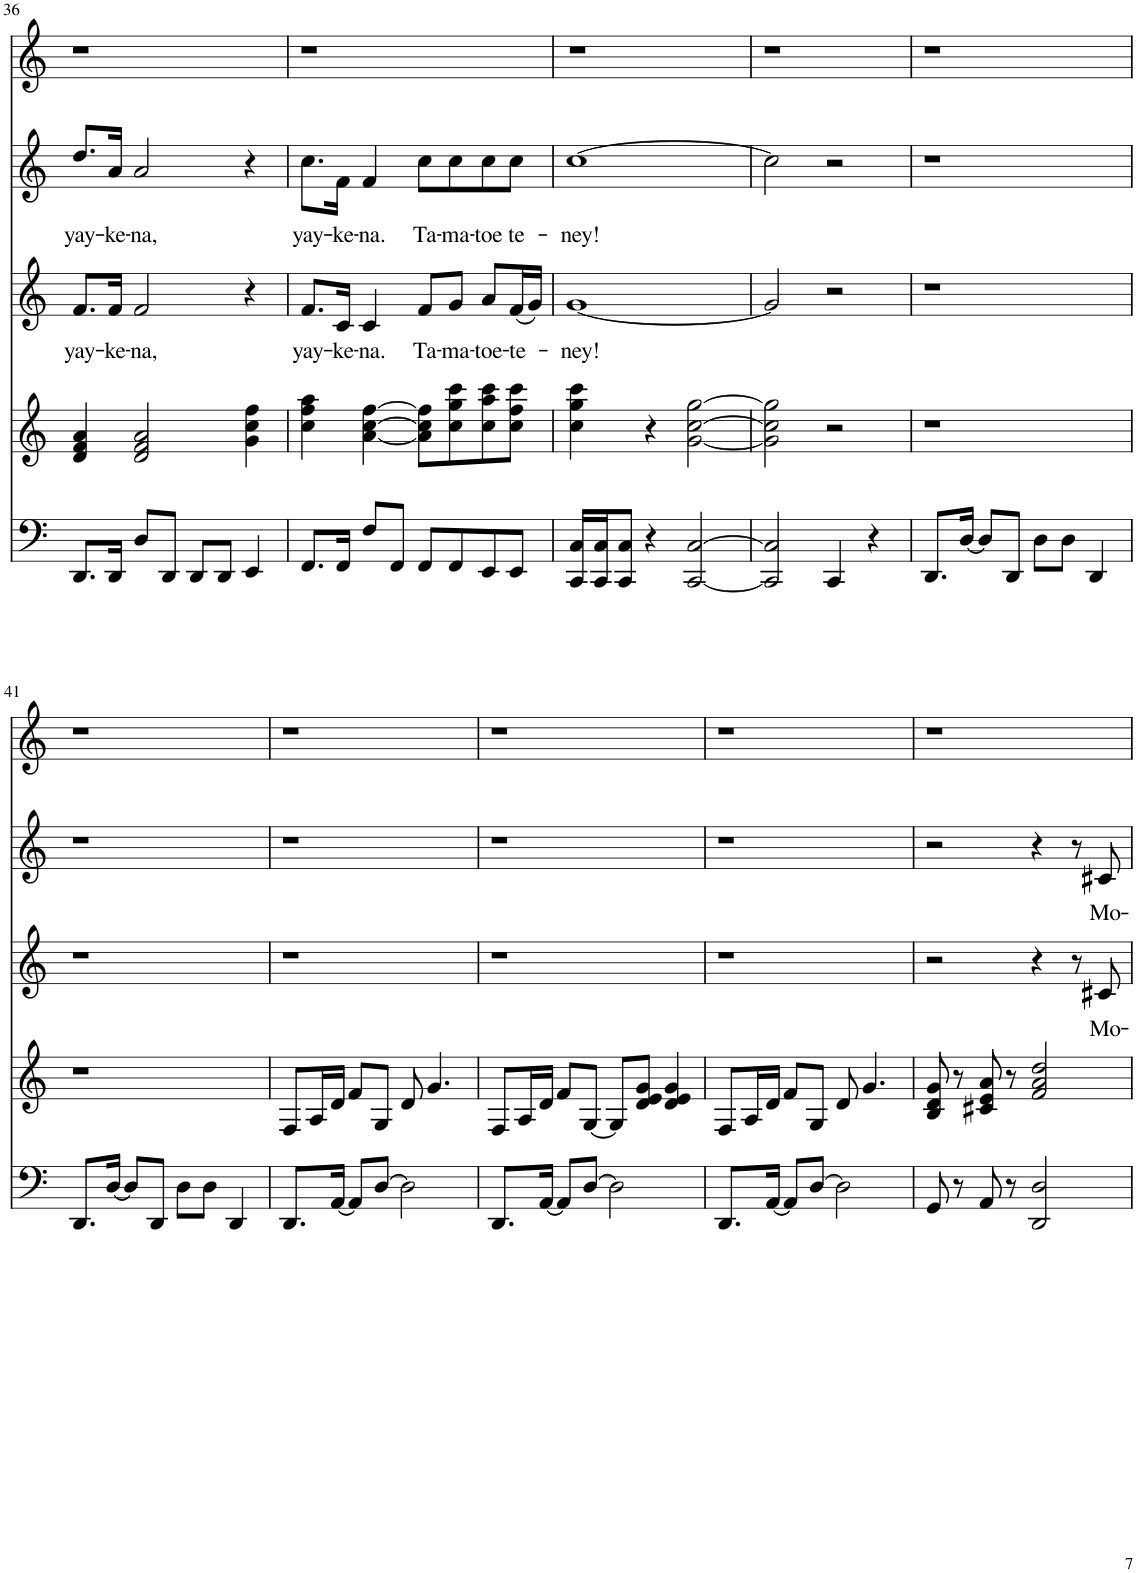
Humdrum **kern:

**kern	**kern	**kern	**text	**kern	**text	**kern
*part5	*part4	*part3	*part3	*part2	*part2	*part1
*staff5	*staff4	*staff3	*staff3	*staff2	*staff2	*staff1
*I"Piano	*I"Piano	*I"Part II	*	*I"Part I	*	*I"Solo
*I'Pno	*I'Pno	*	*	*	*	*
!!LO:PB:g=z
*clefF4	*clefG2	*clefG2	*	*clefG2	*	*clefG2
*k[]	*k[]	*k[]	*	*k[]	*	*k[]
*M4/4	*M4/4	*M4/4	*	*M4/4	*	*M4/4
=36	=36	=36	=36	=36	=36	=36
!	!	!	!LO:LY:b	!	!LO:LY:b	!
8.DD/L	4d/ 4f/ 4a/	8.f/L	yay-	8.dd/L	yay-	1r
!	!	!	!LO:LY:b	!	!LO:LY:b	!
16DD/Jk	.	16f/Jk	-ke-	16a/Jk	-ke-	.
!	!	!	!LO:LY:b	!	!LO:LY:b	!
8D/L	2d/ 2f/ 2a/	2f/	-na,	2a/	-na,	.
8DD/J	.	.	.	.	.	.
8DD/L	.	.	.	.	.	.
8DD/J	.	.	.	.	.	.
4EE/	4g\ 4cc\ 4ff\	4r	.	4r	.	.
=37	=37	=37	=37	=37	=37	=37
!	!	!	!LO:LY:b	!	!LO:LY:b	!
8.FF/L	4cc\ 4ff\ 4aa\	8.f/L	yay-	8.cc\L	yay-	1r
!	!	!	!LO:LY:b	!	!LO:LY:b	!
16FF/Jk	.	16c/Jk	-ke-	16f\Jk	-ke-	.
!	!	!	!LO:LY:b	!	!LO:LY:b	!
8F/L	[4a\ [4cc\ [4ff\	4c/	-na.	4f/	-na.	.
8FF/J	.	.	.	.	.	.
!	!	!	!LO:LY:b	!	!LO:LY:b	!
8FF/L	8a\] 8cc\] 8ff\]L	8f/L	Ta-	8cc\L	Ta-	.
!	!	!	!LO:LY:b	!	!LO:LY:b	!
8FF/	8cc\ 8gg\ 8ccc\	8g/J	-ma-	8cc\	-ma-	.
!	!	!	!LO:LY:b	!	!LO:LY:b	!
8EE/	8cc\ 8aa\ 8ccc\	8a/L	-toe-	8cc\	-toe	.
!	!	!	!LO:LY:b	!	!LO:LY:b	!
8EE/J	8cc\ 8ff\ 8ccc\J	(16f/L	-te-	8cc\J	te-	.
.	.	16g/JJ)	.	.	.	.
=38	=38	=38	=38	=38	=38	=38
!	!	!	!LO:LY:b	!	!LO:LY:b	!
16CC/ 16C/LL	4cc\ 4gg\ 4ccc\	[1g	-ney!	[1cc	-ney!	1r
16CC/ 16C/J	.	.	.	.	.	.
8CC/ 8C/J	.	.	.	.	.	.
4r	4r	.	.	.	.	.
[2CC/ [2C/	[2g\ [2cc\ [2gg\	.	.	.	.	.
=39	=39	=39	=39	=39	=39	=39
2CC/] 2C/]	2g\] 2cc\] 2gg\]	2g/]	.	2cc\]	.	1r
4CC/	2r	2r	.	2r	.	.
4r	.	.	.	.	.	.
=40	=40	=40	=40	=40	=40	=40
8.DD/L	1r	1r	.	1r	.	1r
[16D/Jk	.	.	.	.	.	.
8D/L]	.	.	.	.	.	.
8DD/J	.	.	.	.	.	.
8D\L	.	.	.	.	.	.
8D\J	.	.	.	.	.	.
4DD/	.	.	.	.	.	.
!!LO:LB:g=z
=41	=41	=41	=41	=41	=41	=41
8.DD/L	1r	1r	.	1r	.	1r
[16D/Jk	.	.	.	.	.	.
8D/L]	.	.	.	.	.	.
8DD/J	.	.	.	.	.	.
8D\L	.	.	.	.	.	.
8D\J	.	.	.	.	.	.
4DD/	.	.	.	.	.	.
=42	=42	=42	=42	=42	=42	=42
8.DD/L	8F/L	1r	.	1r	.	1r
.	16A/L	.	.	.	.	.
[16AA/Jk	16d/JJ	.	.	.	.	.
8AA/L]	8f/L	.	.	.	.	.
[8D/J	8G/J	.	.	.	.	.
2D\]	8d/	.	.	.	.	.
.	4.g/	.	.	.	.	.
=43	=43	=43	=43	=43	=43	=43
8.DD/L	8F/L	1r	.	1r	.	1r
.	16A/L	.	.	.	.	.
[16AA/Jk	16d/JJ	.	.	.	.	.
8AA/L]	8f/L	.	.	.	.	.
[8D/J	[8G/J	.	.	.	.	.
2D\]	8G/L]	.	.	.	.	.
.	8d/ 8e/ 8g/J	.	.	.	.	.
.	4d/ 4e/ 4g/	.	.	.	.	.
=44	=44	=44	=44	=44	=44	=44
8.DD/L	8F/L	1r	.	1r	.	1r
.	16A/L	.	.	.	.	.
[16AA/Jk	16d/JJ	.	.	.	.	.
8AA/L]	8f/L	.	.	.	.	.
[8D/J	8G/J	.	.	.	.	.
2D\]	8d/	.	.	.	.	.
.	4.g/	.	.	.	.	.
=45	=45	=45	=45	=45	=45	=45
8GG/	8B/ 8d/ 8g/	2r	.	2r	.	1r
8r	8r	.	.	.	.	.
8AA/	8c#X/ 8e/ 8a/	.	.	.	.	.
8r	8r	.	.	.	.	.
2DD/ 2D/	2f/ 2a/ 2dd/	4r	.	4r	.	.
.	.	8r	.	8r	.	.
!	!	!	!LO:LY:b	!	!LO:LY:b	!
.	.	8c#X/	Mo-	8c#X/	Mo-	.
=	=	=	=	=	=	=
*-	*-	*-	*-	*-	*-	*-
